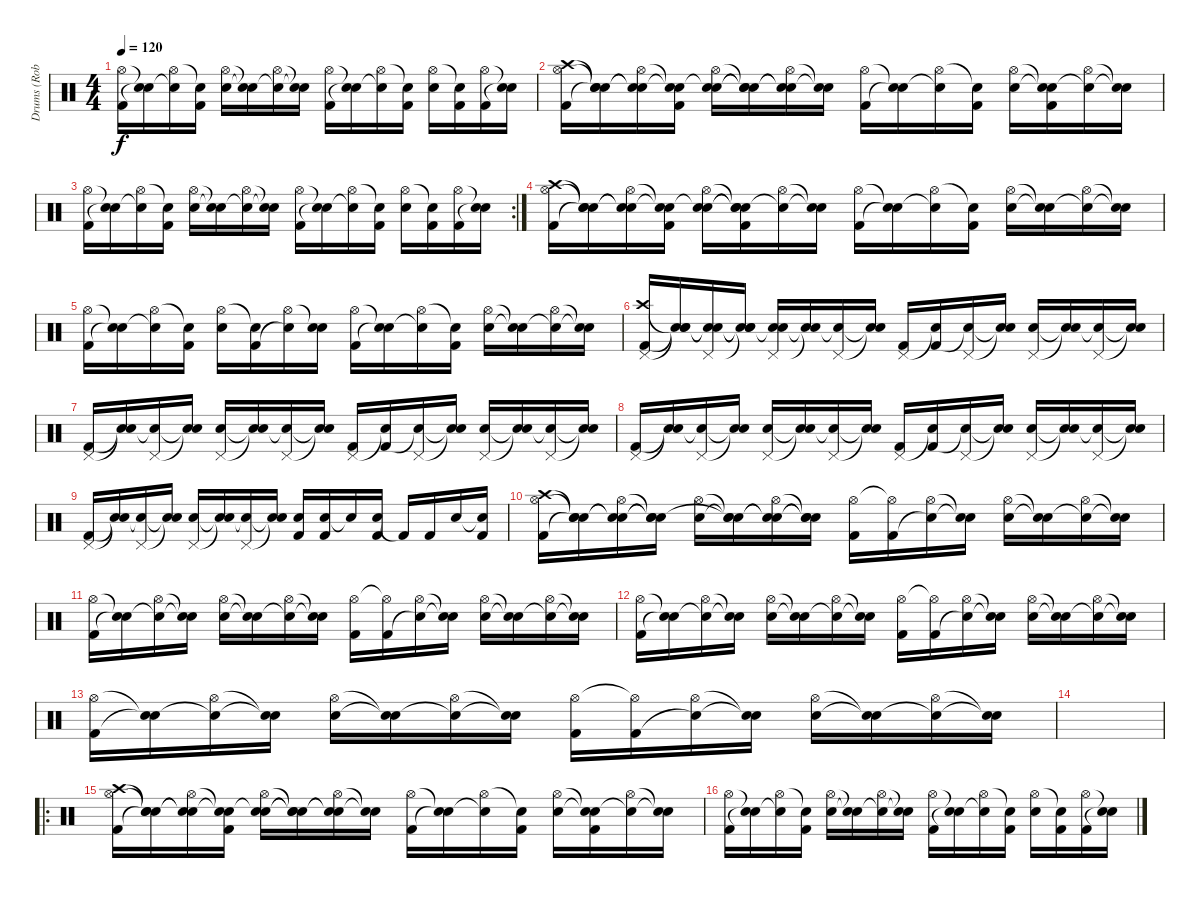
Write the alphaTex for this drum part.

\track ("Drums (Rob Bourdon)" "Drums (Rob") {instrument percussion}
\staff {score}
\articulation defaults
\ts (4 4)
\tempo 120
\clef neutral
\ks c
("Hi-Hat (open)" "Kick (hit) 2").16{dy f} ("Snare (hit)"{t} "Snare (hit)"{t}).16 ("Hi-Hat (open)" "Snare (hit)"{t}).16 ("Snare (hit)"{t} "Kick (hit) 2").16 ("Hi-Hat (open)" "Electric Snare (hit)").16 ("Snare (hit)"{t} "Snare (hit)"{t}).16 ("Hi-Hat (open)" "Snare (hit)"{t}).16 ("Snare (hit)"{t} "Snare (hit)"{t}).16 ("Hi-Hat (open)" "Kick (hit) 2").16 ("Snare (hit)"{t} "Snare (hit)"{t}).16 ("Hi-Hat (open)" "Snare (hit)"{t}).16 ("Snare (hit)"{t} "Kick (hit) 2").16 ("Hi-Hat (open)" "Electric Snare (hit)").16 ("Snare (hit)"{t} "Kick (hit) 2").16 ("Hi-Hat (open)" "Kick (hit) 2").16 ("Snare (hit)"{t} "Snare (hit)"{t}).16 |
("Crash high (hit)" "Hi-Hat (open)" "Kick (hit) 2").16 ("Snare (hit)"{t} "Snare (hit)"{t} "Snare (hit)"{t}).16 ("Snare (hit)"{t} "Hi-Hat (open)" "Snare (hit)"{t}).16 ("Snare (hit)"{t} "Snare (hit)"{t} "Kick (hit) 2").16 ("Snare (hit)"{t} "Hi-Hat (open)" "Electric Snare (hit)").16 ("Snare (hit)"{t} "Snare (hit)"{t} "Snare (hit)"{t}).16 ("Snare (hit)"{t} "Hi-Hat (open)" "Snare (hit)"{t}).16 ("Snare (hit)"{t} "Snare (hit)"{t}).16 ("Hi-Hat (open)" "Kick (hit) 2").16 ("Snare (hit)"{t} "Snare (hit)"{t}).16 ("Hi-Hat (open)" "Snare (hit)"{t}).16 ("Snare (hit)"{t} "Kick (hit) 2").16 ("Hi-Hat (open)" "Electric Snare (hit)").16 ("Snare (hit)"{t} "Snare (hit)"{t} "Kick (hit) 2").16 ("Hi-Hat (open)" "Snare (hit)"{t}).16 ("Snare (hit)"{t} "Snare (hit)"{t}).16 |
\rc 2
("Hi-Hat (open)" "Kick (hit) 2").16 ("Snare (hit)"{t} "Snare (hit)"{t}).16 ("Hi-Hat (open)" "Snare (hit)"{t}).16 ("Snare (hit)"{t} "Kick (hit) 2").16 ("Hi-Hat (open)" "Electric Snare (hit)").16 ("Snare (hit)"{t} "Snare (hit)"{t}).16 ("Hi-Hat (open)" "Snare (hit)"{t}).16 ("Snare (hit)"{t} "Snare (hit)"{t}).16 ("Hi-Hat (open)" "Kick (hit) 2").16 ("Snare (hit)"{t} "Snare (hit)"{t}).16 ("Hi-Hat (open)" "Snare (hit)"{t}).16 ("Snare (hit)"{t} "Kick (hit) 2").16 ("Hi-Hat (open)" "Electric Snare (hit)").16 ("Snare (hit)"{t} "Kick (hit) 2").16 ("Hi-Hat (open)" "Kick (hit) 2").16 ("Snare (hit)"{t} "Snare (hit)"{t}).16 |
("Crash high (hit)" "Hi-Hat (open)" "Kick (hit) 2").16 ("Snare (hit)"{t} "Snare (hit)"{t} "Snare (hit)"{t}).16 ("Snare (hit)"{t} "Hi-Hat (open)" "Snare (hit)"{t}).16 ("Snare (hit)"{t} "Snare (hit)"{t} "Kick (hit) 2").16 ("Snare (hit)"{t} "Hi-Hat (open)" "Electric Snare (hit)").16 ("Snare (hit)"{t} "Snare (hit)"{t} "Snare (hit)"{t} "Kick (hit) 2").16 ("Hi-Hat (open)" "Snare (hit)"{t}).16 ("Snare (hit)"{t} "Snare (hit)"{t}).16 ("Hi-Hat (open)" "Kick (hit) 2").16 ("Snare (hit)"{t} "Snare (hit)"{t}).16 ("Hi-Hat (open)" "Snare (hit)"{t}).16 ("Snare (hit)"{t} "Kick (hit) 2").16 ("Hi-Hat (open)" "Electric Snare (hit)").16 ("Snare (hit)"{t} "Snare (hit)"{t}).16 ("Hi-Hat (open)" "Snare (hit)"{t}).16 ("Snare (hit)"{t} "Snare (hit)"{t}).16 |
("Hi-Hat (open)" "Kick (hit) 2").16 ("Snare (hit)"{t} "Snare (hit)"{t}).16 ("Hi-Hat (open)" "Snare (hit)"{t}).16 ("Snare (hit)"{t} "Kick (hit) 2").16 ("Hi-Hat (open)" "Electric Snare (hit)").16 ("Snare (hit)"{t} "Kick (hit) 2").16 ("Hi-Hat (open)" "Snare (hit)"{t}).16 ("Snare (hit)"{t} "Electric Snare (hit)").16 ("Hi-Hat (open)" "Kick (hit) 2").16 ("Snare (hit)"{t} "Snare (hit)"{t}).16 ("Hi-Hat (open)" "Snare (hit)"{t}).16 ("Snare (hit)"{t} "Kick (hit) 2").16 ("Hi-Hat (open)" "Electric Snare (hit)").16 ("Snare (hit)"{t} "Snare (hit)"{t}).16 ("Hi-Hat (open)" "Snare (hit)"{t}).16 ("Snare (hit)"{t} "Snare (hit)"{t}).16 |
("Crash high (hit)" "Pedal Hi-Hat (hit)" "Kick (hit) 2").16 ("Snare (hit)"{t} "Snare (hit)"{t} "Snare (hit)"{t}).16 ("Snare (hit)"{t} "Pedal Hi-Hat (hit)" "Snare (hit)"{t}).16 ("Snare (hit)"{t} "Snare (hit)"{t} "Snare (hit)"{t}).16 ("Snare (hit)"{t} "Pedal Hi-Hat (hit)" "Electric Snare (hit)").16 ("Snare (hit)"{t} "Snare (hit)"{t}).16 ("Pedal Hi-Hat (hit)" "Snare (hit)"{t}).16 ("Snare (hit)"{t} "Snare (hit)"{t}).16 ("Pedal Hi-Hat (hit)" "Kick (hit) 2").16 ("Snare (hit)"{t} "Kick (hit) 2").16 ("Pedal Hi-Hat (hit)" "Snare (hit)"{t}).16 ("Snare (hit)"{t} "Snare (hit)"{t}).16 ("Pedal Hi-Hat (hit)" "Electric Snare (hit)").16 ("Snare (hit)"{t} "Snare (hit)"{t}).16 ("Pedal Hi-Hat (hit)" "Snare (hit)"{t}).16 ("Snare (hit)"{t} "Snare (hit)"{t}).16 |
("Pedal Hi-Hat (hit)" "Kick (hit) 2").16 ("Snare (hit)"{t} "Snare (hit)"{t}).16 ("Pedal Hi-Hat (hit)" "Snare (hit)"{t}).16 ("Snare (hit)"{t} "Snare (hit)"{t}).16 ("Pedal Hi-Hat (hit)" "Electric Snare (hit)").16 ("Snare (hit)"{t} "Snare (hit)"{t}).16 ("Pedal Hi-Hat (hit)" "Snare (hit)"{t}).16 ("Snare (hit)"{t} "Snare (hit)"{t}).16 ("Pedal Hi-Hat (hit)" "Kick (hit) 2").16 ("Snare (hit)"{t} "Kick (hit) 2").16 ("Pedal Hi-Hat (hit)" "Snare (hit)"{t}).16 ("Snare (hit)"{t} "Snare (hit)"{t}).16 ("Pedal Hi-Hat (hit)" "Electric Snare (hit)").16 ("Snare (hit)"{t} "Snare (hit)"{t}).16 ("Pedal Hi-Hat (hit)" "Snare (hit)"{t}).16 ("Snare (hit)"{t} "Snare (hit)"{t}).16 |
("Pedal Hi-Hat (hit)" "Kick (hit) 2").16 ("Snare (hit)"{t} "Snare (hit)"{t}).16 ("Pedal Hi-Hat (hit)" "Snare (hit)"{t}).16 ("Snare (hit)"{t} "Snare (hit)"{t}).16 ("Pedal Hi-Hat (hit)" "Electric Snare (hit)").16 ("Snare (hit)"{t} "Snare (hit)"{t}).16 ("Pedal Hi-Hat (hit)" "Snare (hit)"{t}).16 ("Snare (hit)"{t} "Snare (hit)"{t}).16 ("Pedal Hi-Hat (hit)" "Kick (hit) 2").16 ("Snare (hit)"{t} "Kick (hit) 2").16 ("Pedal Hi-Hat (hit)" "Snare (hit)"{t}).16 ("Snare (hit)"{t} "Snare (hit)"{t}).16 ("Pedal Hi-Hat (hit)" "Electric Snare (hit)").16 ("Snare (hit)"{t} "Snare (hit)"{t}).16 ("Pedal Hi-Hat (hit)" "Snare (hit)"{t}).16 ("Snare (hit)"{t} "Snare (hit)"{t}).16 |
("Pedal Hi-Hat (hit)" "Kick (hit) 2").16 ("Snare (hit)"{t} "Snare (hit)"{t}).16 ("Pedal Hi-Hat (hit)" "Snare (hit)"{t}).16 ("Snare (hit)"{t} "Snare (hit)"{t}).16 ("Pedal Hi-Hat (hit)" "Electric Snare (hit)").16 ("Snare (hit)"{t} "Snare (hit)"{t}).16 ("Pedal Hi-Hat (hit)" "Snare (hit)"{t}).16 ("Snare (hit)"{t} "Snare (hit)"{t}).16 ("Electric Snare (hit)" "Kick (hit) 2").16 ("Electric Snare (hit)" "Kick (hit) 2").16 "Snare (hit)"{t}.16 ("Electric Snare (hit)" "Kick (hit) 2").16 "Kick (hit) 2"{t}.16 "Kick (hit) 2".16 "Electric Snare (hit)".16 ("Snare (hit)"{t} "Kick (hit) 2").16 |
("Crash high (hit)" "Hi-Hat (open)" "Kick (hit) 2").16 ("Snare (hit)"{t} "Snare (hit)"{t} "Snare (hit)"{t}).16 ("Snare (hit)"{t} "Hi-Hat (open)" "Snare (hit)"{t}).16 ("Snare (hit)"{t} "Snare (hit)"{t} "Snare (hit)"{t}).16 ("Hi-Hat (open)" "Electric Snare (hit)").16 ("Snare (hit)"{t} "Snare (hit)"{t} "Snare (hit)"{t}).16 ("Snare (hit)"{t} "Hi-Hat (open)" "Snare (hit)"{t}).16 ("Snare (hit)"{t} "Snare (hit)"{t} "Snare (hit)"{t}).16 ("Hi-Hat (open)" "Kick (hit) 2").16 ("Hi-Hat (open)"{t} "Kick (hit) 2").16 ("Hi-Hat (open)" "Snare (hit)"{t}).16 ("Snare (hit)"{t} "Snare (hit)"{t}).16 ("Hi-Hat (open)" "Electric Snare (hit)").16 ("Snare (hit)"{t} "Snare (hit)"{t}).16 ("Hi-Hat (open)" "Snare (hit)"{t}).16 ("Snare (hit)"{t} "Snare (hit)"{t}).16 |
("Hi-Hat (open)" "Kick (hit) 2").16 ("Snare (hit)"{t} "Snare (hit)"{t}).16 ("Hi-Hat (open)" "Snare (hit)"{t}).16 ("Snare (hit)"{t} "Snare (hit)"{t}).16 ("Hi-Hat (open)" "Electric Snare (hit)").16 ("Snare (hit)"{t} "Snare (hit)"{t}).16 ("Hi-Hat (open)" "Snare (hit)"{t}).16 ("Snare (hit)"{t} "Snare (hit)"{t}).16 ("Hi-Hat (open)" "Kick (hit) 2").16 ("Hi-Hat (open)"{t} "Kick (hit) 2").16 ("Hi-Hat (open)" "Snare (hit)"{t}).16 ("Snare (hit)"{t} "Snare (hit)"{t}).16 ("Hi-Hat (open)" "Electric Snare (hit)").16 ("Snare (hit)"{t} "Snare (hit)"{t}).16 ("Hi-Hat (open)" "Snare (hit)"{t}).16 ("Snare (hit)"{t} "Snare (hit)"{t}).16 |
("Hi-Hat (open)" "Kick (hit) 2").16 ("Snare (hit)"{t} "Snare (hit)"{t}).16 ("Hi-Hat (open)" "Snare (hit)"{t}).16 ("Snare (hit)"{t} "Snare (hit)"{t}).16 ("Hi-Hat (open)" "Electric Snare (hit)").16 ("Snare (hit)"{t} "Snare (hit)"{t}).16 ("Hi-Hat (open)" "Snare (hit)"{t}).16 ("Snare (hit)"{t} "Snare (hit)"{t}).16 ("Hi-Hat (open)" "Kick (hit) 2").16 ("Hi-Hat (open)"{t} "Kick (hit) 2").16 ("Hi-Hat (open)" "Snare (hit)"{t}).16 ("Snare (hit)"{t} "Snare (hit)"{t}).16 ("Hi-Hat (open)" "Electric Snare (hit)").16 ("Snare (hit)"{t} "Snare (hit)"{t}).16 ("Hi-Hat (open)" "Snare (hit)"{t}).16 ("Snare (hit)"{t} "Snare (hit)"{t}).16 |
("Hi-Hat (open)" "Kick (hit) 2").16 ("Snare (hit)"{t} "Snare (hit)"{t}).16 ("Hi-Hat (open)" "Snare (hit)"{t}).16 ("Snare (hit)"{t} "Snare (hit)"{t}).16 ("Hi-Hat (open)" "Electric Snare (hit)").16 ("Snare (hit)"{t} "Snare (hit)"{t}).16 ("Hi-Hat (open)" "Snare (hit)"{t}).16 ("Snare (hit)"{t} "Snare (hit)"{t}).16 ("Hi-Hat (open)" "Kick (hit) 2").16 ("Hi-Hat (open)"{t} "Kick (hit) 2").16 ("Hi-Hat (open)" "Snare (hit)"{t}).16 ("Snare (hit)"{t} "Snare (hit)"{t}).16 ("Hi-Hat (open)" "Electric Snare (hit)").16 ("Snare (hit)"{t} "Snare (hit)"{t}).16 ("Hi-Hat (open)" "Snare (hit)"{t}).16 ("Snare (hit)"{t} "Snare (hit)"{t}).16 |
|
\ro
("Crash high (hit)" "Hi-Hat (open)" "Kick (hit) 2").16 ("Snare (hit)"{t} "Snare (hit)"{t} "Snare (hit)"{t}).16 ("Snare (hit)"{t} "Hi-Hat (open)" "Snare (hit)"{t}).16 ("Snare (hit)"{t} "Snare (hit)"{t} "Kick (hit) 2").16 ("Snare (hit)"{t} "Hi-Hat (open)" "Electric Snare (hit)").16 ("Snare (hit)"{t} "Snare (hit)"{t} "Snare (hit)"{t}).16 ("Snare (hit)"{t} "Hi-Hat (open)" "Snare (hit)"{t}).16 ("Snare (hit)"{t} "Snare (hit)"{t}).16 ("Hi-Hat (open)" "Kick (hit) 2").16 ("Snare (hit)"{t} "Snare (hit)"{t}).16 ("Hi-Hat (open)" "Snare (hit)"{t}).16 ("Snare (hit)"{t} "Kick (hit) 2").16 ("Hi-Hat (open)" "Electric Snare (hit)").16 ("Snare (hit)"{t} "Snare (hit)"{t} "Kick (hit) 2").16 ("Hi-Hat (open)" "Snare (hit)"{t}).16 ("Snare (hit)"{t} "Snare (hit)"{t}).16 |
("Hi-Hat (open)" "Kick (hit) 2").16 ("Snare (hit)"{t} "Snare (hit)"{t}).16 ("Hi-Hat (open)" "Snare (hit)"{t}).16 ("Snare (hit)"{t} "Kick (hit) 2").16 ("Hi-Hat (open)" "Electric Snare (hit)").16 ("Snare (hit)"{t} "Snare (hit)"{t}).16 ("Hi-Hat (open)" "Snare (hit)"{t}).16 ("Snare (hit)"{t} "Snare (hit)"{t}).16 ("Hi-Hat (open)" "Kick (hit) 2").16 ("Snare (hit)"{t} "Snare (hit)"{t}).16 ("Hi-Hat (open)" "Snare (hit)"{t}).16 ("Snare (hit)"{t} "Kick (hit) 2").16 ("Hi-Hat (open)" "Electric Snare (hit)").16 ("Snare (hit)"{t} "Kick (hit) 2").16 ("Hi-Hat (open)" "Kick (hit) 2").16 ("Snare (hit)"{t} "Snare (hit)"{t}).16
